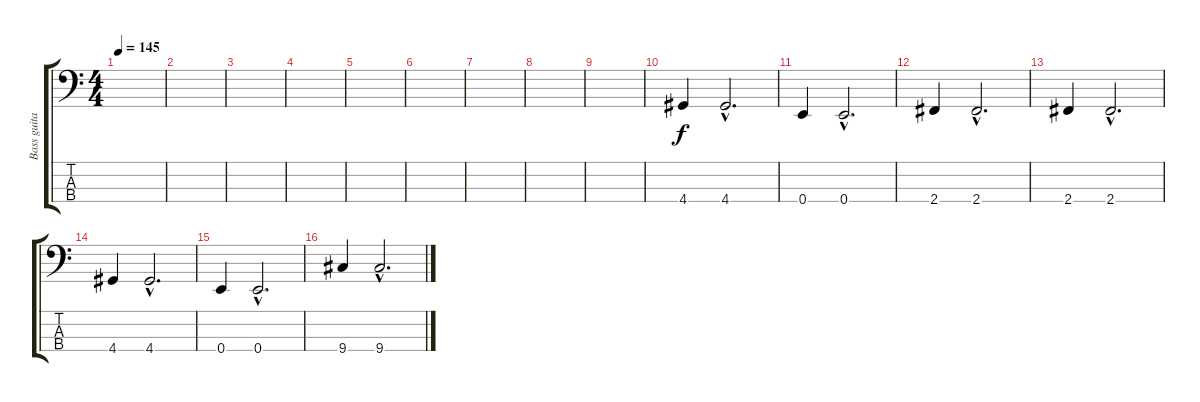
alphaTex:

\track ("Bass guitar" "Bass guita") {instrument electricbasspick}
\staff {score tabs}
\tuning (G2 D2 A1 E1) {hide}
\ts (4 4)
\tempo 145
\clef f4
\ks c
|
|
|
|
|
|
|
|
|
4.4.4 4.4{hac}.2{d} |
0.4.4 0.4{hac}.2{d} |
2.4.4 2.4{hac}.2{d} |
2.4.4 2.4{hac}.2{d} |
4.4.4 4.4{hac}.2{d} |
0.4.4 0.4{hac}.2{d} |
9.4.4 9.4{hac}.2{d}
